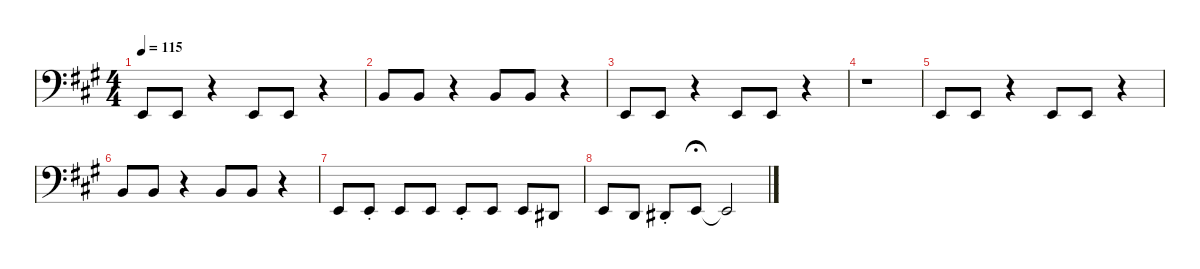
\defaultSystemsLayout 4
\hideDynamics
\bracketExtendMode nobrackets
\singleTrackTrackNamePolicy hidden
\multiTrackTrackNamePolicy hidden
\otherSystemsTrackNameOrientation horizontal
\track ("Brass Section 2" "sax.") {defaultSystemsLayout 8 instrument altosax}
\staff {score}
\tuning (G2 D2 A1 E1)
\displaytranspose 9
\ts (4 4)
\tempo 115
\clef f4
\ks a
3.4{acc forcenatural}.8{dy f beam Up} 3.4{acc forcenatural}.8{beam Up} r.4{beam Up} 3.4{acc forcenatural}.8{beam Up} 3.4{acc forcenatural}.8{beam Up} r.4{beam Up} |
5.3{acc forcenatural}.8{beam Up} 5.3{acc forcenatural}.8{beam Up} r.4{beam Up} 5.3{acc forcenatural}.8{beam Up} 5.3{acc forcenatural}.8{beam Up} r.4{beam Up} |
3.4{acc forcenatural}.8{beam Up} 3.4{acc forcenatural}.8{beam Up} r.4{beam Up} 3.4{acc forcenatural}.8{beam Up} 3.4{acc forcenatural}.8{beam Up} r.4{beam Up} |
r.1{beam Down} |
3.4{acc forcenatural}.8{beam Up} 3.4{acc forcenatural}.8{beam Up} r.4{beam Up} 3.4{acc forcenatural}.8{beam Up} 3.4{acc forcenatural}.8{beam Up} r.4{beam Up} |
5.3{acc forcenatural}.8{beam Up} 5.3{acc forcenatural}.8{beam Up} r.4{beam Up} 5.3{acc forcenatural}.8{beam Up} 5.3{acc forcenatural}.8{beam Up} r.4{beam Up} |
3.4{acc forcenatural}.8{beam Up} 3.4{st acc forcenatural}.8{beam Up} 3.4{acc forcenatural}.8{beam Up} 3.4{acc forcenatural}.8{beam Up} 3.4{st acc forcenatural}.8{beam Up} 3.4{acc forcenatural}.8{beam Up} 3.4{acc forcenatural}.8{beam Up} 2.4{acc #}.8{beam Up} |
3.4{acc forcenatural}.8{beam Up} 1.4{acc forcenatural}.8{beam Up} 2.4{st acc #}.8{beam Up} 3.4{acc forcenatural}.8{fermata (medium 1) beam Up} 3.4{t acc forcenatural}.2{beam Up}
